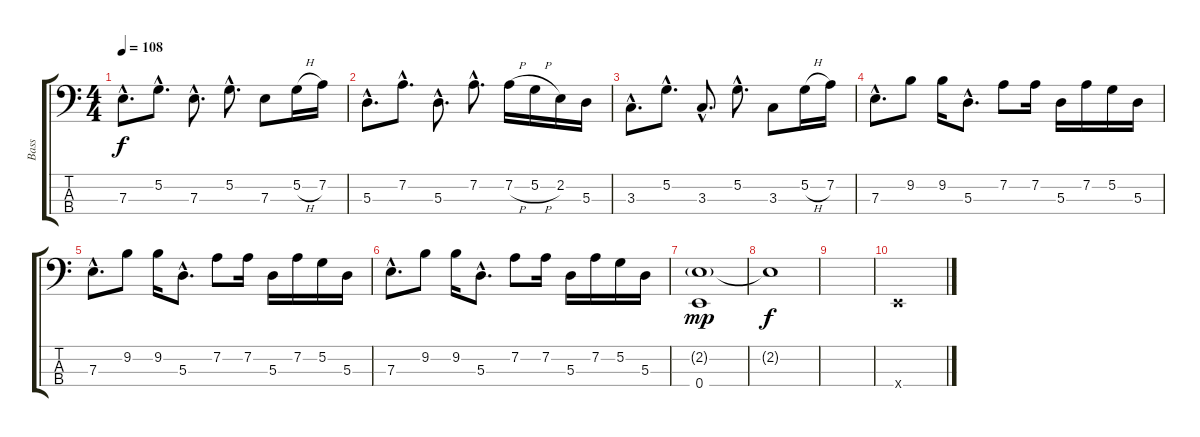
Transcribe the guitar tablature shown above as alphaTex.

\track ("Bass" "Bass") {instrument electricbassfinger}
\staff {score tabs}
\tuning (G2 D2 A1 E1) {hide}
\ts (4 4)
\tempo 108
\clef f4
\ks c
7.3{hac}.8{d dy f} 5.2{hac}.8{d} 7.3{hac}.8{d} 5.2{hac}.8{d} 7.3.8 5.2{h}.16 7.2.16 |
5.3{hac}.8{d} 7.2{hac}.8{d} 5.3{hac}.8{d} 7.2{hac}.8{d} 7.2{h}.16 5.2{h}.16 2.2.16 5.3.16 |
3.3{hac}.8{d} 5.2{hac}.8{d} 3.3{hac}.8{d} 5.2{hac}.8{d} 3.3.8 5.2{h}.16 7.2.16 |
7.3{hac}.8{d} 9.2.8 9.2.16 5.3{hac}.8{d} 7.2.8 7.2.16 5.3.16 7.2.16 5.2.16 5.3.16 |
7.3{hac}.8{d} 9.2.8 9.2.16 5.3{hac}.8{d} 7.2.8 7.2.16 5.3.16 7.2.16 5.2.16 5.3.16 |
7.3{hac}.8{d} 9.2.8 9.2.16 5.3{hac}.8{d} 7.2.8 7.2.16 5.3.16 7.2.16 5.2.16 5.3.16 |
(2.2{g} 0.4).1{dy mp} |
2.2{t}.1{dy f} |
|
0.4{x}.1
